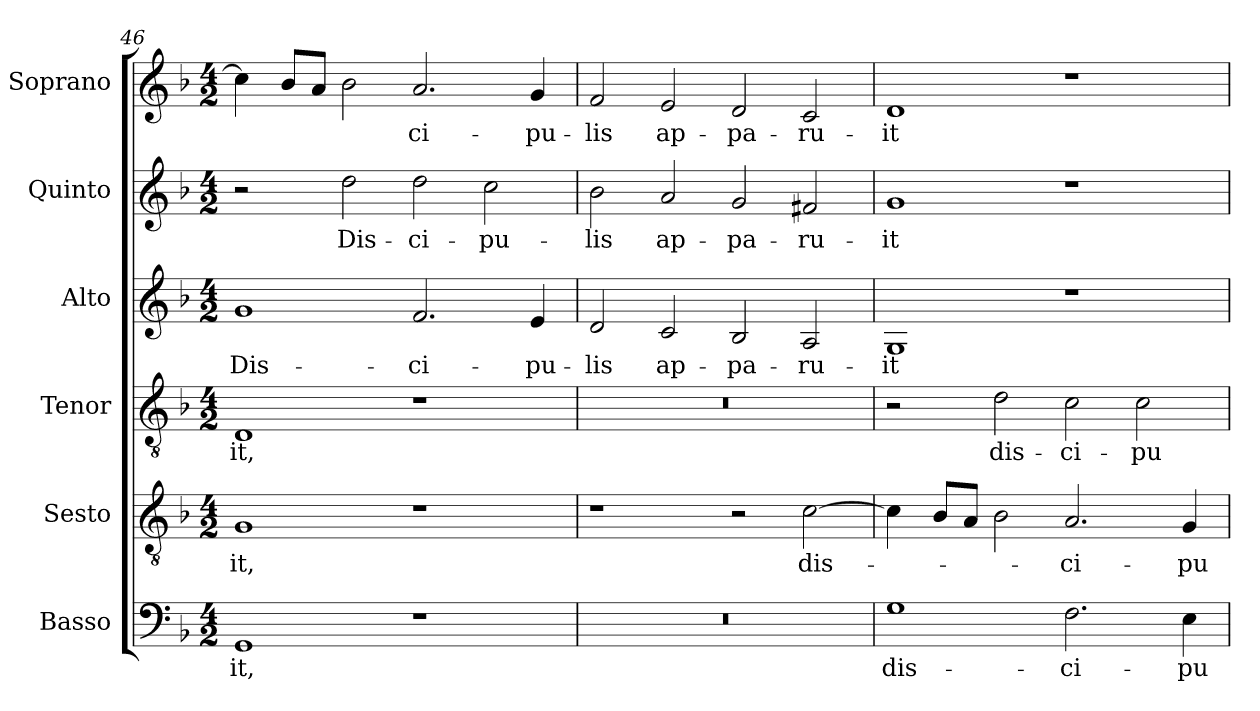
**kern	**text	**kern	**text	**kern	**text	**kern	**text	**kern	**text	**kern	**text
*part6	*part6	*part5	*part5	*part4	*part4	*part3	*part3	*part2	*part2	*part1	*part1
*staff6	*staff6	*staff5	*staff5	*staff4	*staff4	*staff3	*staff3	*staff2	*staff2	*staff1	*staff1
*I"Basso	*	*I"Sesto	*	*I"Tenor	*	*I"Alto	*	*I"Quinto	*	*I"Soprano	*
*I'B.	*	*I'Ss.	*	*I'T.	*	*I'A.	*	*I'Q.	*	*I'S.	*
*clefF4	*	*clefGv2	*	*clefGv2	*	*clefG2	*	*clefG2	*	*clefG2	*
*	*	*ITrd7c12	*	*ITrd7c12	*	*	*	*	*	*	*
*k[b-]	*	*k[b-]	*	*k[b-]	*	*k[b-]	*	*k[b-]	*	*k[b-]	*
*F:	*	*F:	*	*F:	*	*F:	*	*F:	*	*F:	*
*M4/2	*	*M4/2	*	*M4/2	*	*M4/2	*	*M4/2	*	*M4/2	*
=46	=46	=46	=46	=46	=46	=46	=46	=46	=46	=46	=46
!	!LO:LY:b:color=#000000	!	!	!	!	!	!	!	!	!	!
!	!	!	!LO:LY:b:color=#000000	!	!	!	!	!	!	!	!
!	!	!	!	!	!LO:LY:b:color=#000000	!	!	!	!	!	!
!	!	!	!	!	!	!	!LO:LY:b:color=#000000	!	!	!	!
1GGi	-it,	1GGi	-it,	1DDi	-it,	1gi	Dis-	2r	.	4cci\]	.
.	.	.	.	.	.	.	.	.	.	8b-i/L	.
.	.	.	.	.	.	.	.	.	.	8ai/J	.
!	!	!	!	!	!	!	!	!	!LO:LY:b:color=#000000	!	!
.	.	.	.	.	.	.	.	2ddi\	Dis-	2b-i\	.
!	!	!	!	!	!	!	!LO:LY:b:color=#000000	!	!	!	!
!	!	!	!	!	!	!	!	!	!LO:LY:b:color=#000000	!	!
!	!	!	!	!	!	!	!	!	!	!	!LO:LY:b:color=#000000
1r	.	1r	.	1r	.	2.fi/	-ci-	2ddi\	-ci-	2.ai/	-ci-
!	!	!	!	!	!	!	!	!	!LO:LY:b:color=#000000	!	!
.	.	.	.	.	.	.	.	2cci\	-pu-	.	.
!	!	!	!	!	!	!	!LO:LY:b:color=#000000	!	!	!	!
!	!	!	!	!	!	!	!	!	!	!	!LO:LY:b:color=#000000
.	.	.	.	.	.	4ei/	-pu-	.	.	4gi/	-pu-
=47	=47	=47	=47	=47	=47	=47	=47	=47	=47	=47	=47
!LO:N:vis=1	!	!	!	!LO:N:vis=1	!	!	!	!	!	!	!
!	!	!	!	!	!	!	!LO:LY:b:color=#000000	!	!	!	!
!	!	!	!	!	!	!	!	!	!LO:LY:b:color=#000000	!	!
!	!	!	!	!	!	!	!	!	!	!	!LO:LY:b:color=#000000
0r	.	1r	.	0r	.	2di/	-lis	2b-i\	-lis	2fi/	-lis
!	!	!	!	!	!	!	!LO:LY:b:color=#000000	!	!	!	!
!	!	!	!	!	!	!	!	!	!LO:LY:b:color=#000000	!	!
!	!	!	!	!	!	!	!	!	!	!	!LO:LY:b:color=#000000
.	.	.	.	.	.	2ci/	ap-	2ai/	ap-	2ei/	ap-
!	!	!	!	!	!	!	!LO:LY:b:color=#000000	!	!	!	!
!	!	!	!	!	!	!	!	!	!LO:LY:b:color=#000000	!	!
!	!	!	!	!	!	!	!	!	!	!	!LO:LY:b:color=#000000
.	.	2r	.	.	.	2B-i/	-pa-	2gi/	-pa-	2di/	-pa-
!	!	!	!LO:LY:b:color=#000000	!	!	!	!	!	!	!	!
!	!	!	!	!	!	!	!LO:LY:b:color=#000000	!	!	!	!
!	!	!	!	!	!	!	!	!	!LO:LY:b:color=#000000	!	!
!	!	!	!	!	!	!	!	!	!	!	!LO:LY:b:color=#000000
.	.	[2Ci\	dis-	.	.	2Ai/	-ru-	2f#Xi/	-ru-	2ci/	-ru-
=48	=48	=48	=48	=48	=48	=48	=48	=48	=48	=48	=48
!	!LO:LY:b:color=#000000	!	!	!	!	!	!	!	!	!	!
!	!	!	!	!	!	!	!LO:LY:b:color=#000000	!	!	!	!
!	!	!	!	!	!	!	!	!	!LO:LY:b:color=#000000	!	!
!	!	!	!	!	!	!	!	!	!	!	!LO:LY:b:color=#000000
1Gi	dis-	4Ci\]	.	2r	.	1Gi	-it	1gi	-it	1di	-it
.	.	8BB-i/L	.	.	.	.	.	.	.	.	.
.	.	8AAi/J	.	.	.	.	.	.	.	.	.
!	!	!	!	!	!LO:LY:b:color=#000000	!	!	!	!	!	!
.	.	2BB-i\	.	2Di\	dis-	.	.	.	.	.	.
!	!LO:LY:b:color=#000000	!	!	!	!	!	!	!	!	!	!
!	!	!	!LO:LY:b:color=#000000	!	!	!	!	!	!	!	!
!	!	!	!	!	!LO:LY:b:color=#000000	!	!	!	!	!	!
2.Fi\	-ci-	2.AAi/	-ci-	2Ci\	-ci-	1r	.	1r	.	1r	.
!	!	!	!	!	!LO:LY:b:color=#000000	!	!	!	!	!	!
.	.	.	.	2Ci\	-pu-	.	.	.	.	.	.
!	!LO:LY:b:color=#000000	!	!	!	!	!	!	!	!	!	!
!	!	!	!LO:LY:b:color=#000000	!	!	!	!	!	!	!	!
4Ei\	-pu-	4GGi/	-pu-	.	.	.	.	.	.	.	.
=	=	=	=	=	=	=	=	=	=	=	=
*-	*-	*-	*-	*-	*-	*-	*-	*-	*-	*-	*-
